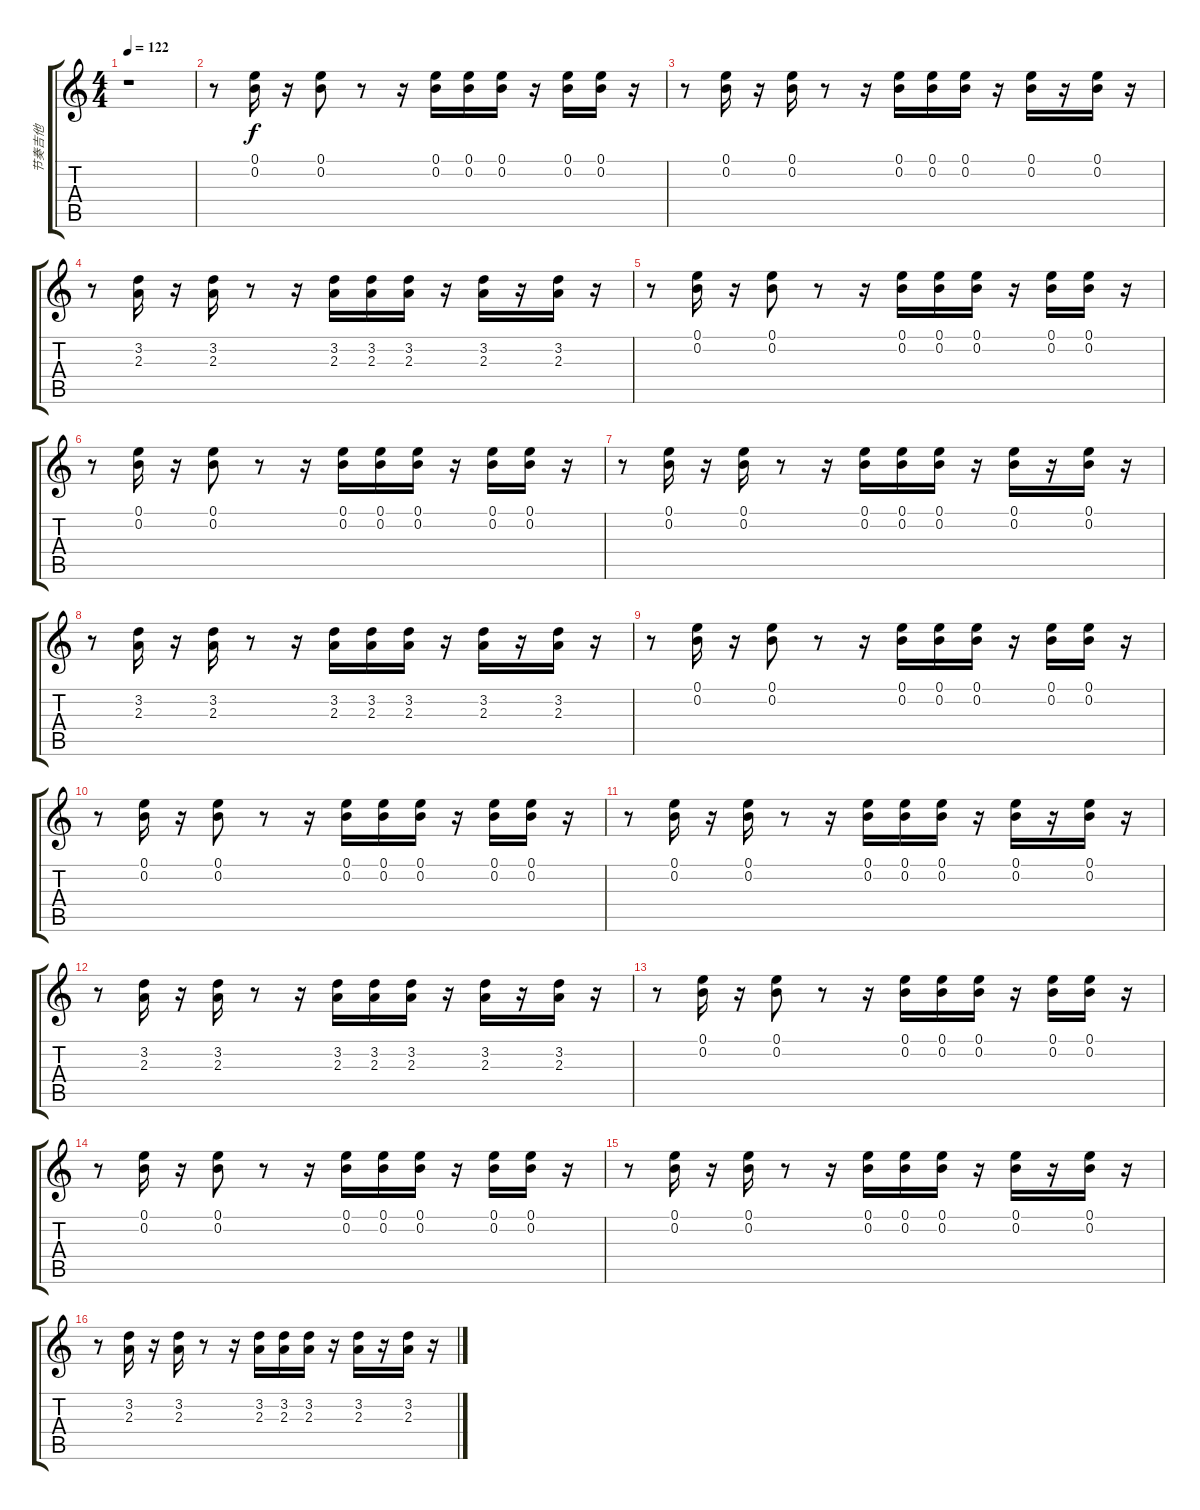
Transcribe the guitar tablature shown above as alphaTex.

\track ("节奏吉他" "节奏吉他") {instrument distortionguitar}
\staff {score tabs}
\tuning (E4 B3 G3 D3 A2 E2) {hide}
\ts (4 4)
\tempo 122
\clef g2
\ks c
r.1{dy f} |
r.8 (0.1 0.2).16 r.16 (0.1 0.2).8 r.8 r.16 (0.1 0.2).16 (0.1 0.2).16 (0.1 0.2).16 r.16 (0.1 0.2).16 (0.1 0.2).16 r.16 |
r.8 (0.1 0.2).16 r.16 (0.1 0.2).16 r.8 r.16 (0.1 0.2).16 (0.1 0.2).16 (0.1 0.2).16 r.16 (0.1 0.2).16 r.16 (0.1 0.2).16 r.16 |
r.8 (3.2 2.3).16 r.16 (3.2 2.3).16 r.8 r.16 (3.2 2.3).16 (3.2 2.3).16 (3.2 2.3).16 r.16 (3.2 2.3).16 r.16 (3.2 2.3).16 r.16 |
r.8 (0.1 0.2).16 r.16 (0.1 0.2).8 r.8 r.16 (0.1 0.2).16 (0.1 0.2).16 (0.1 0.2).16 r.16 (0.1 0.2).16 (0.1 0.2).16 r.16 |
r.8 (0.1 0.2).16 r.16 (0.1 0.2).8 r.8 r.16 (0.1 0.2).16 (0.1 0.2).16 (0.1 0.2).16 r.16 (0.1 0.2).16 (0.1 0.2).16 r.16 |
r.8 (0.1 0.2).16 r.16 (0.1 0.2).16 r.8 r.16 (0.1 0.2).16 (0.1 0.2).16 (0.1 0.2).16 r.16 (0.1 0.2).16 r.16 (0.1 0.2).16 r.16 |
r.8 (3.2 2.3).16 r.16 (3.2 2.3).16 r.8 r.16 (3.2 2.3).16 (3.2 2.3).16 (3.2 2.3).16 r.16 (3.2 2.3).16 r.16 (3.2 2.3).16 r.16 |
r.8 (0.1 0.2).16 r.16 (0.1 0.2).8 r.8 r.16 (0.1 0.2).16 (0.1 0.2).16 (0.1 0.2).16 r.16 (0.1 0.2).16 (0.1 0.2).16 r.16 |
r.8 (0.1 0.2).16 r.16 (0.1 0.2).8 r.8 r.16 (0.1 0.2).16 (0.1 0.2).16 (0.1 0.2).16 r.16 (0.1 0.2).16 (0.1 0.2).16 r.16 |
r.8 (0.1 0.2).16 r.16 (0.1 0.2).16 r.8 r.16 (0.1 0.2).16 (0.1 0.2).16 (0.1 0.2).16 r.16 (0.1 0.2).16 r.16 (0.1 0.2).16 r.16 |
r.8 (3.2 2.3).16 r.16 (3.2 2.3).16 r.8 r.16 (3.2 2.3).16 (3.2 2.3).16 (3.2 2.3).16 r.16 (3.2 2.3).16 r.16 (3.2 2.3).16 r.16 |
r.8 (0.1 0.2).16 r.16 (0.1 0.2).8 r.8 r.16 (0.1 0.2).16 (0.1 0.2).16 (0.1 0.2).16 r.16 (0.1 0.2).16 (0.1 0.2).16 r.16 |
r.8 (0.1 0.2).16 r.16 (0.1 0.2).8 r.8 r.16 (0.1 0.2).16 (0.1 0.2).16 (0.1 0.2).16 r.16 (0.1 0.2).16 (0.1 0.2).16 r.16 |
r.8 (0.1 0.2).16 r.16 (0.1 0.2).16 r.8 r.16 (0.1 0.2).16 (0.1 0.2).16 (0.1 0.2).16 r.16 (0.1 0.2).16 r.16 (0.1 0.2).16 r.16 |
r.8 (3.2 2.3).16 r.16 (3.2 2.3).16 r.8 r.16 (3.2 2.3).16 (3.2 2.3).16 (3.2 2.3).16 r.16 (3.2 2.3).16 r.16 (3.2 2.3).16 r.16
